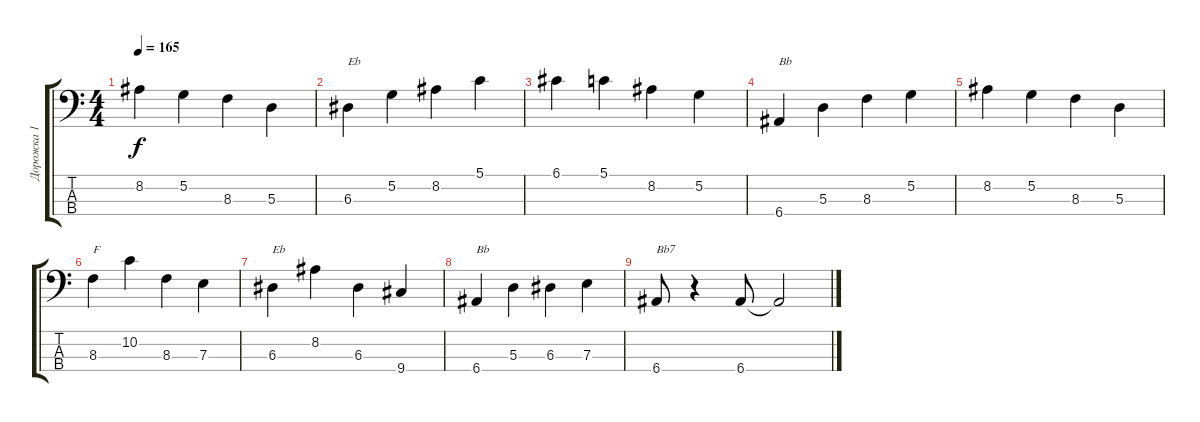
\track ("Дорожка 1" "Дорожка 1") {instrument acousticguitarsteel}
\staff {score tabs}
\tuning (G2 D2 A1 E1) {hide}
\ts (4 4)
\tempo 165
\clef f4
\ks c
8.2.4{dy f} 5.2.4 8.3.4 5.3.4 |
6.3.4{txt "Eb"} 5.2.4 8.2.4 5.1.4 |
6.1.4 5.1.4 8.2.4 5.2.4 |
6.4.4{txt "Bb"} 5.3.4 8.3.4 5.2.4 |
8.2.4 5.2.4 8.3.4 5.3.4 |
8.3.4{txt "F"} 10.2.4 8.3.4 7.3.4 |
6.3.4{txt "Eb"} 8.2.4 6.3.4 9.4.4 |
6.4.4{txt "Bb"} 5.3.4 6.3.4 7.3.4 |
6.4.8{txt "Bb7"} r.4 6.4.8 6.4{t}.2
